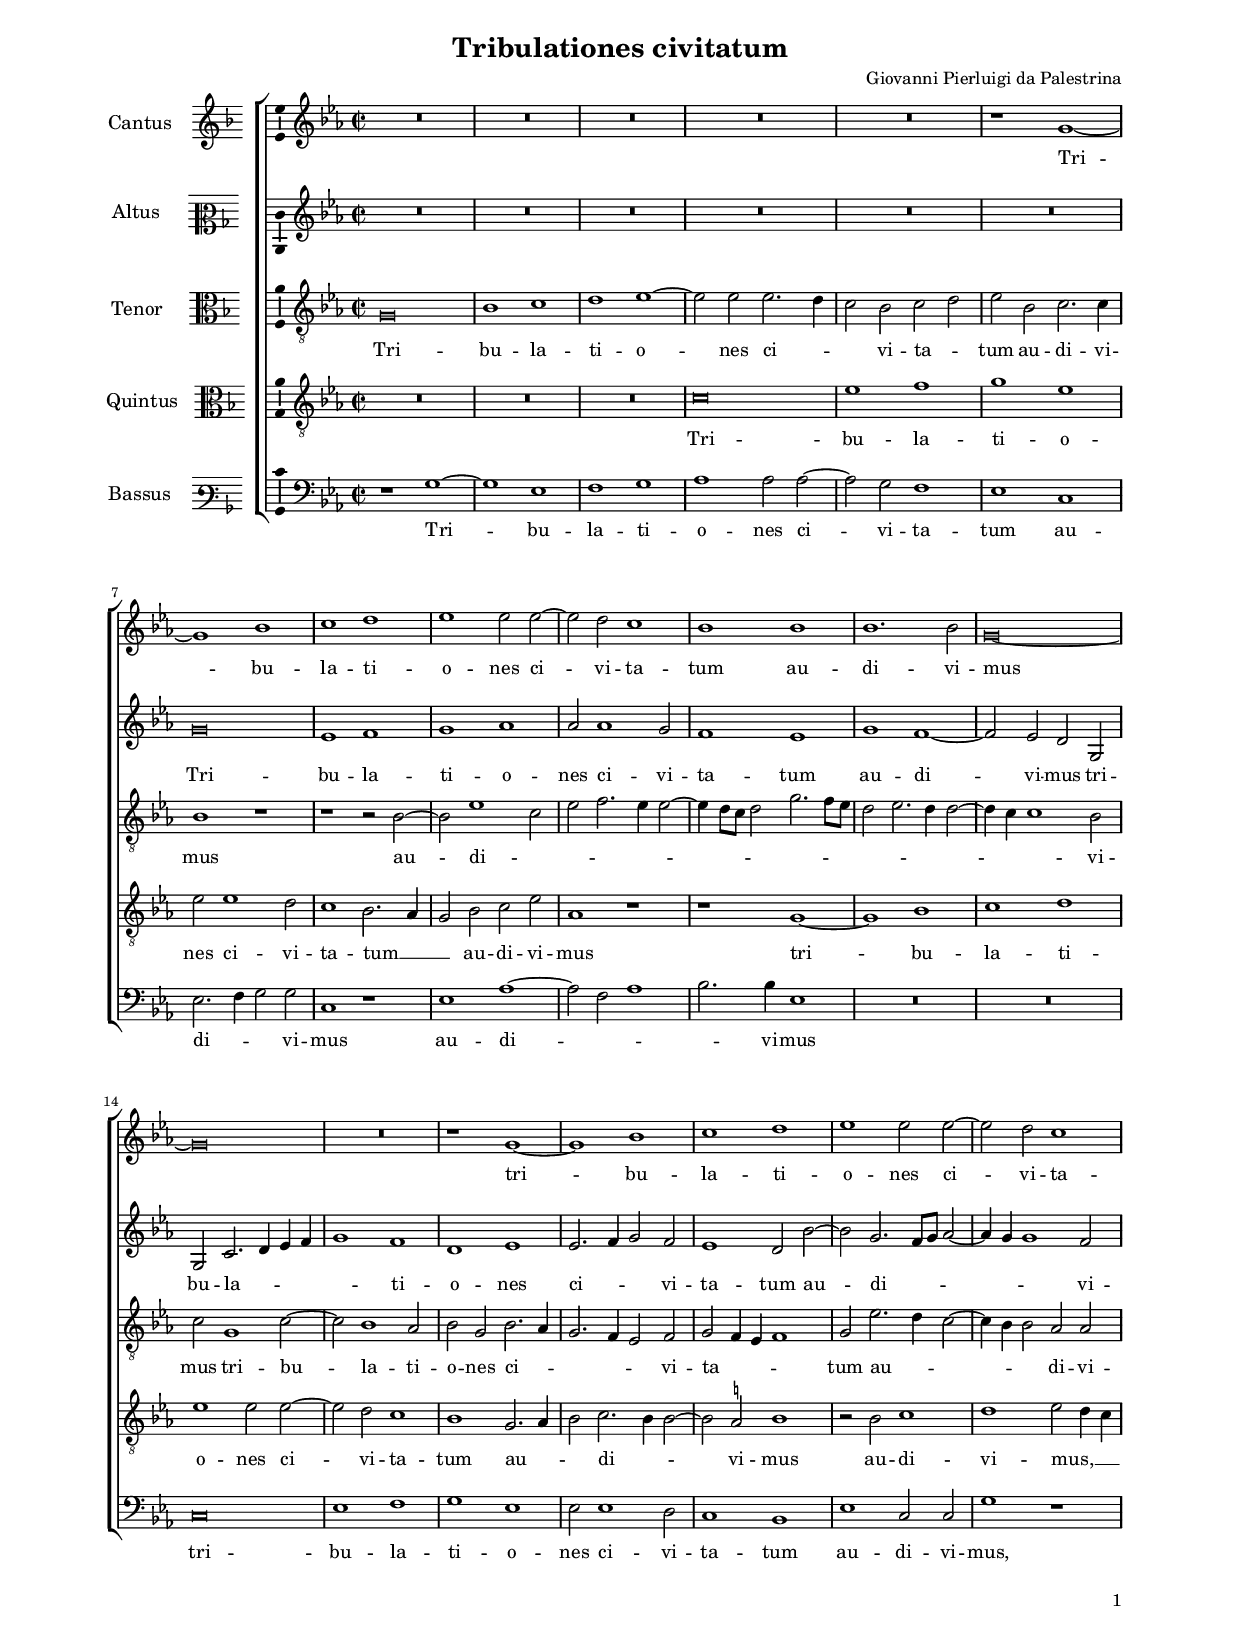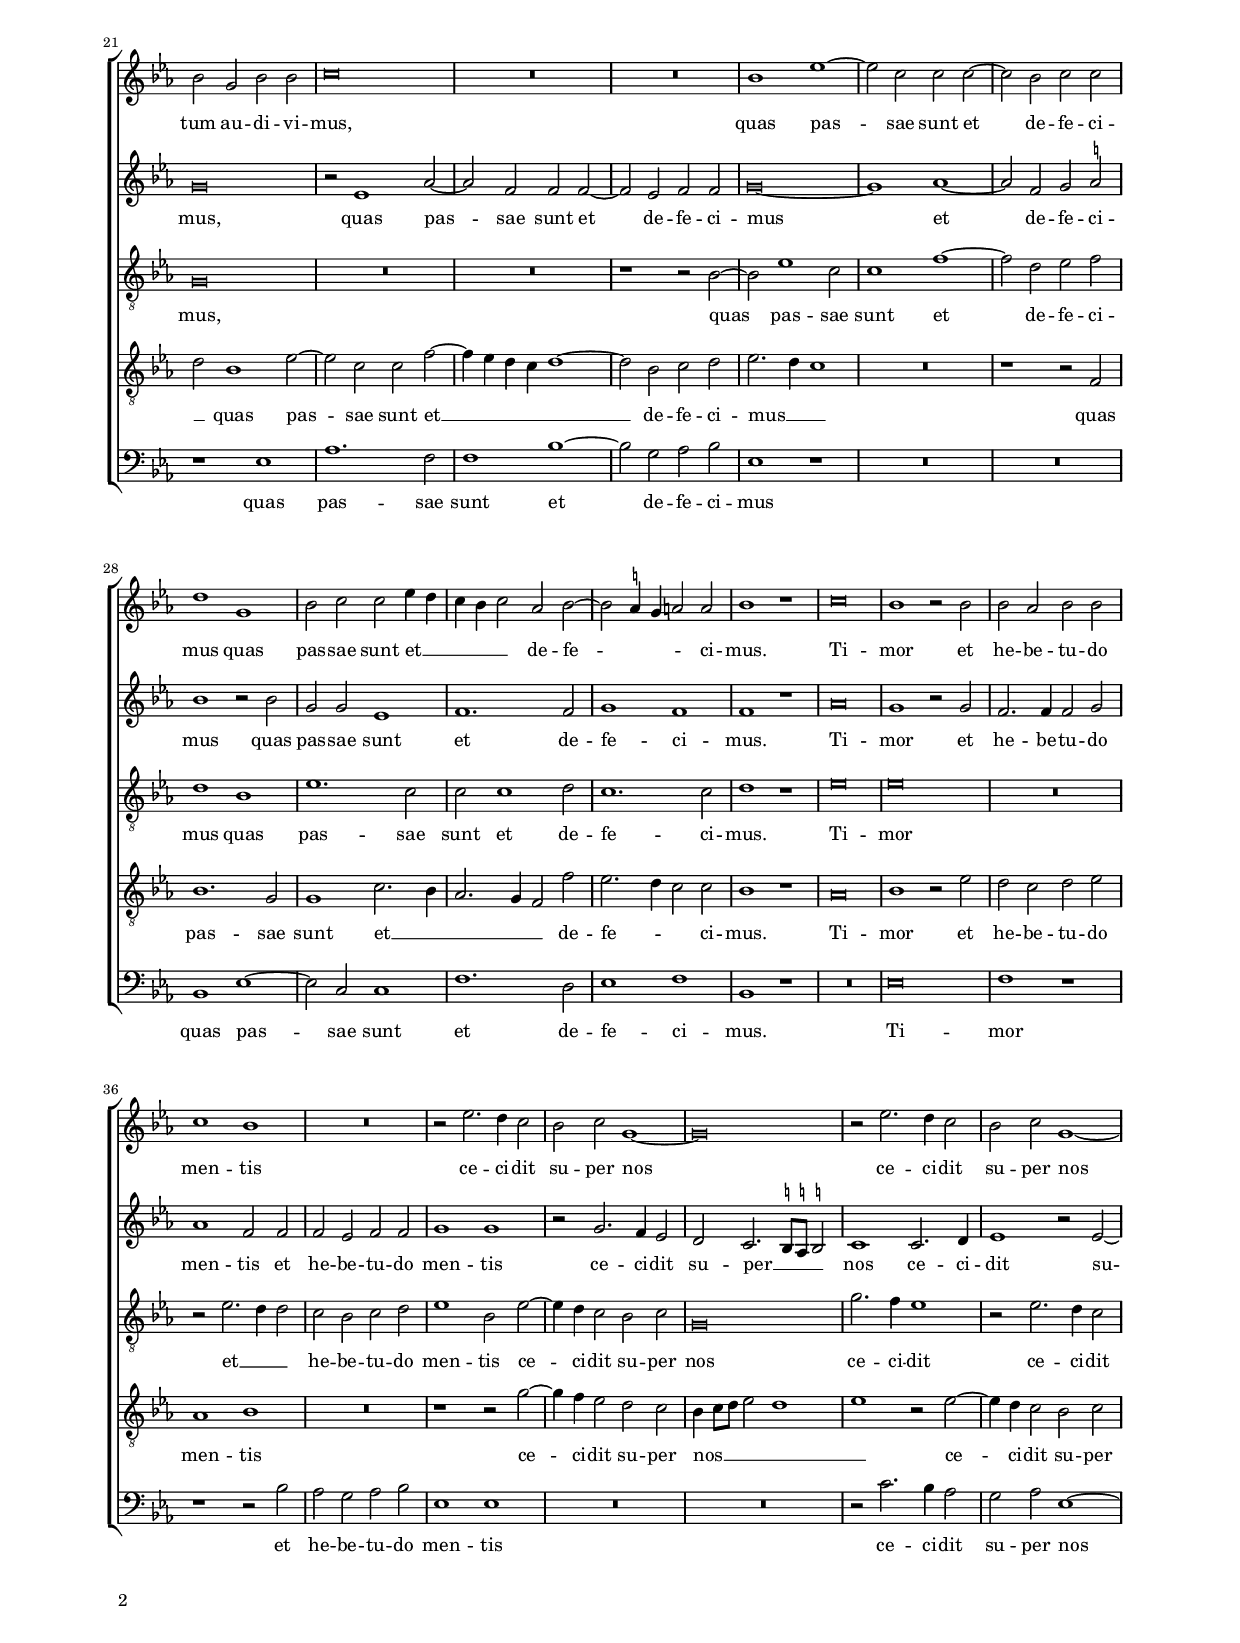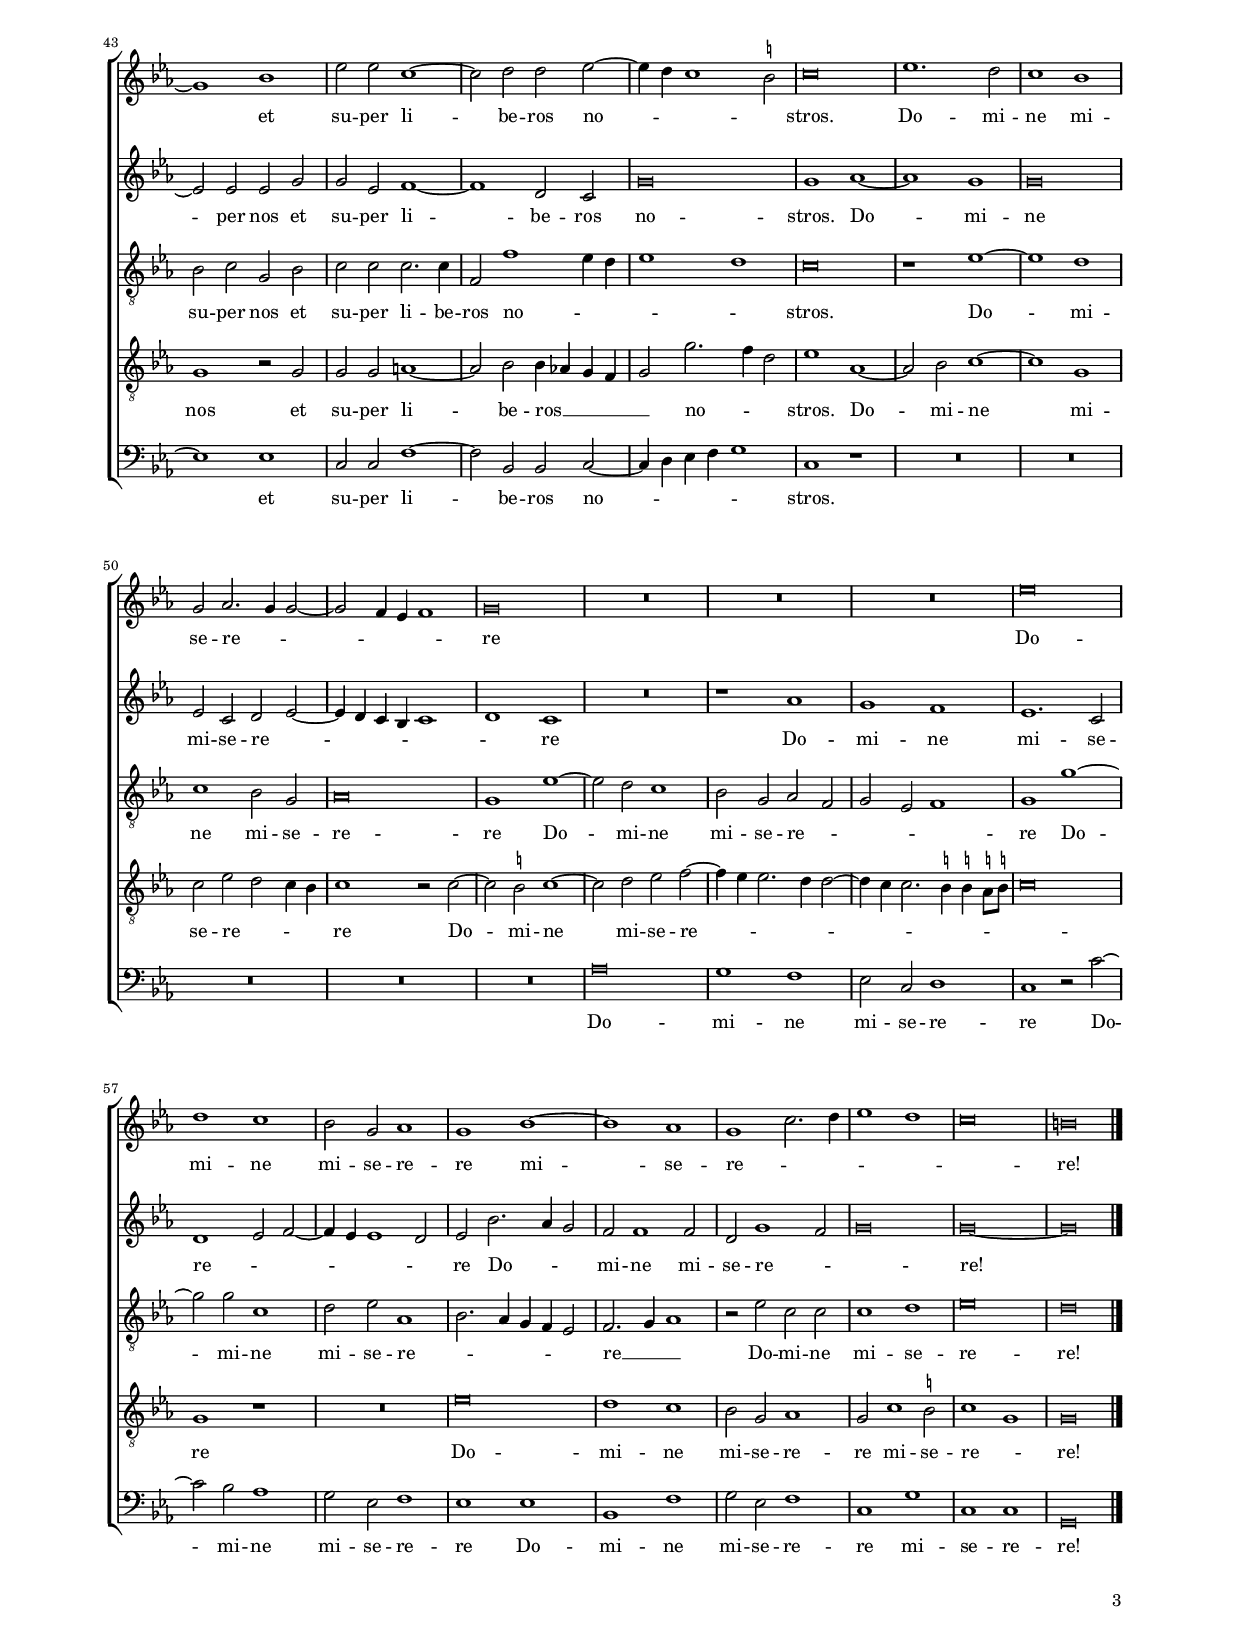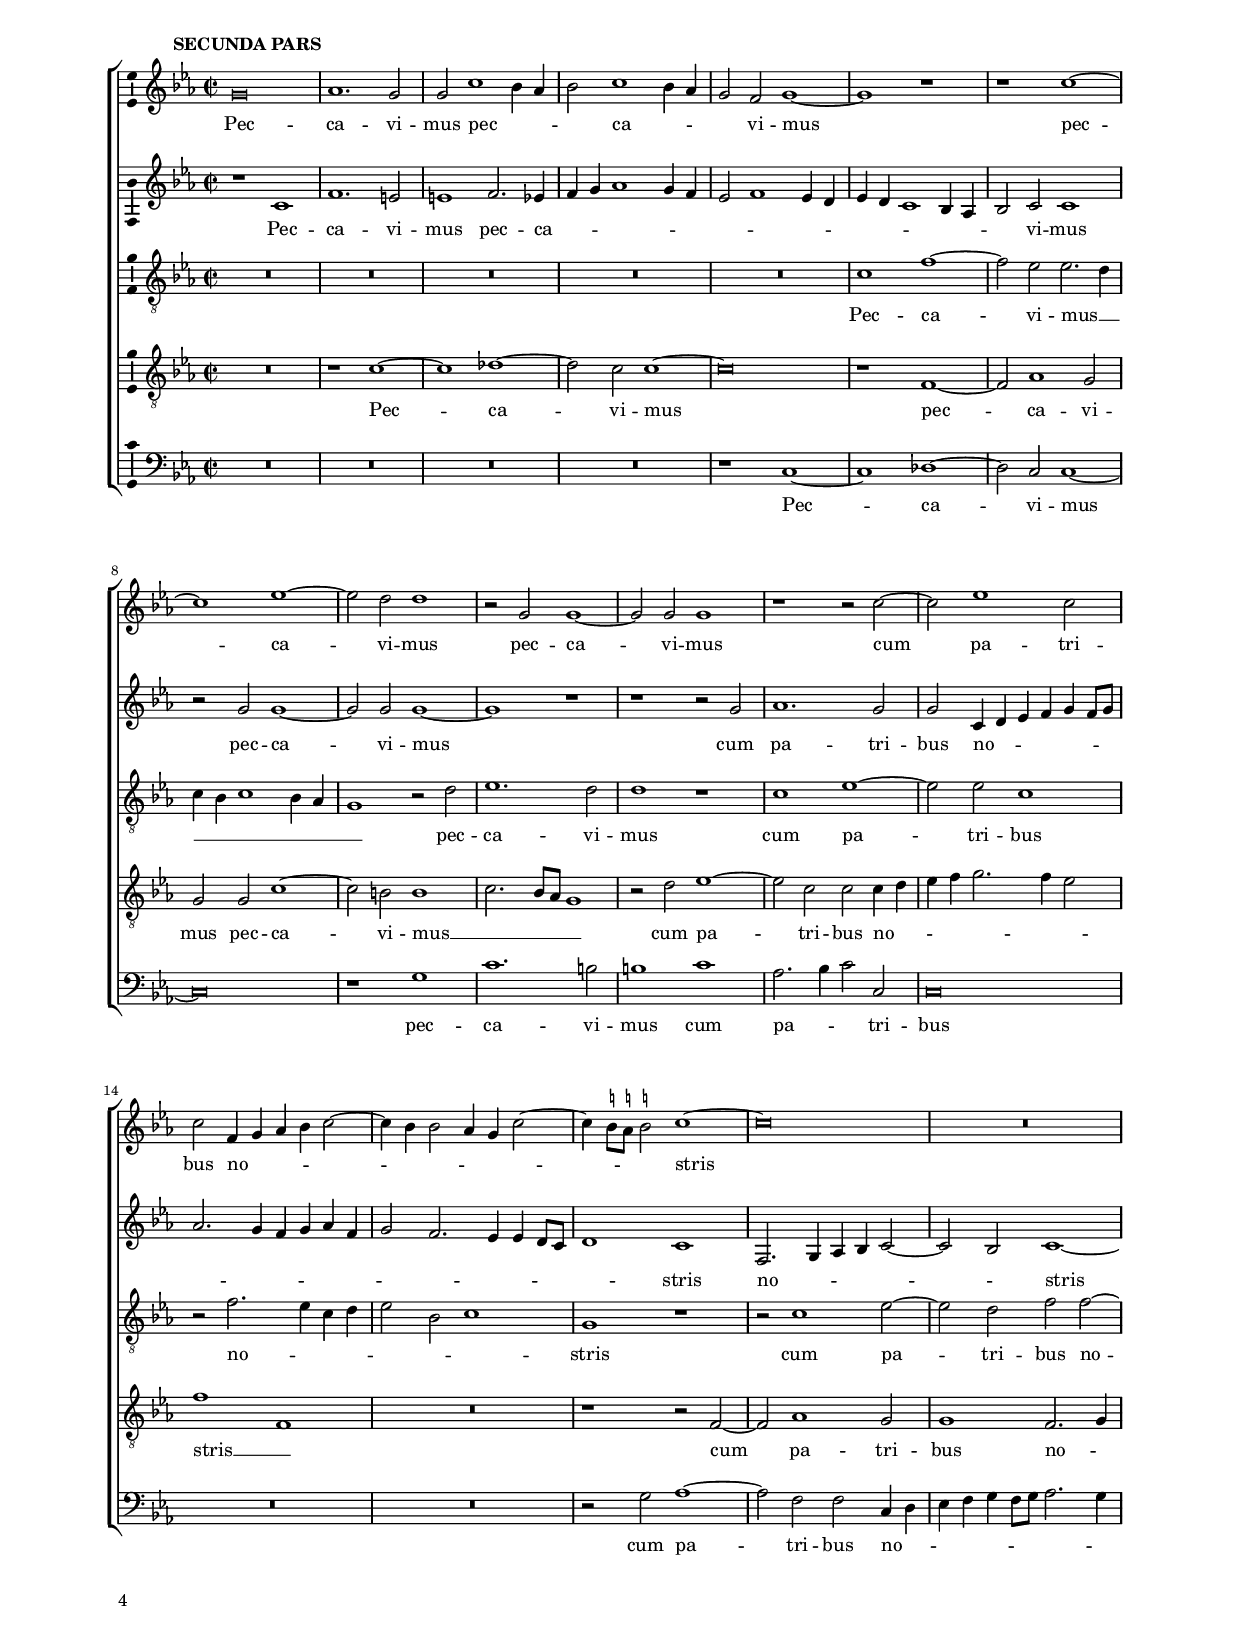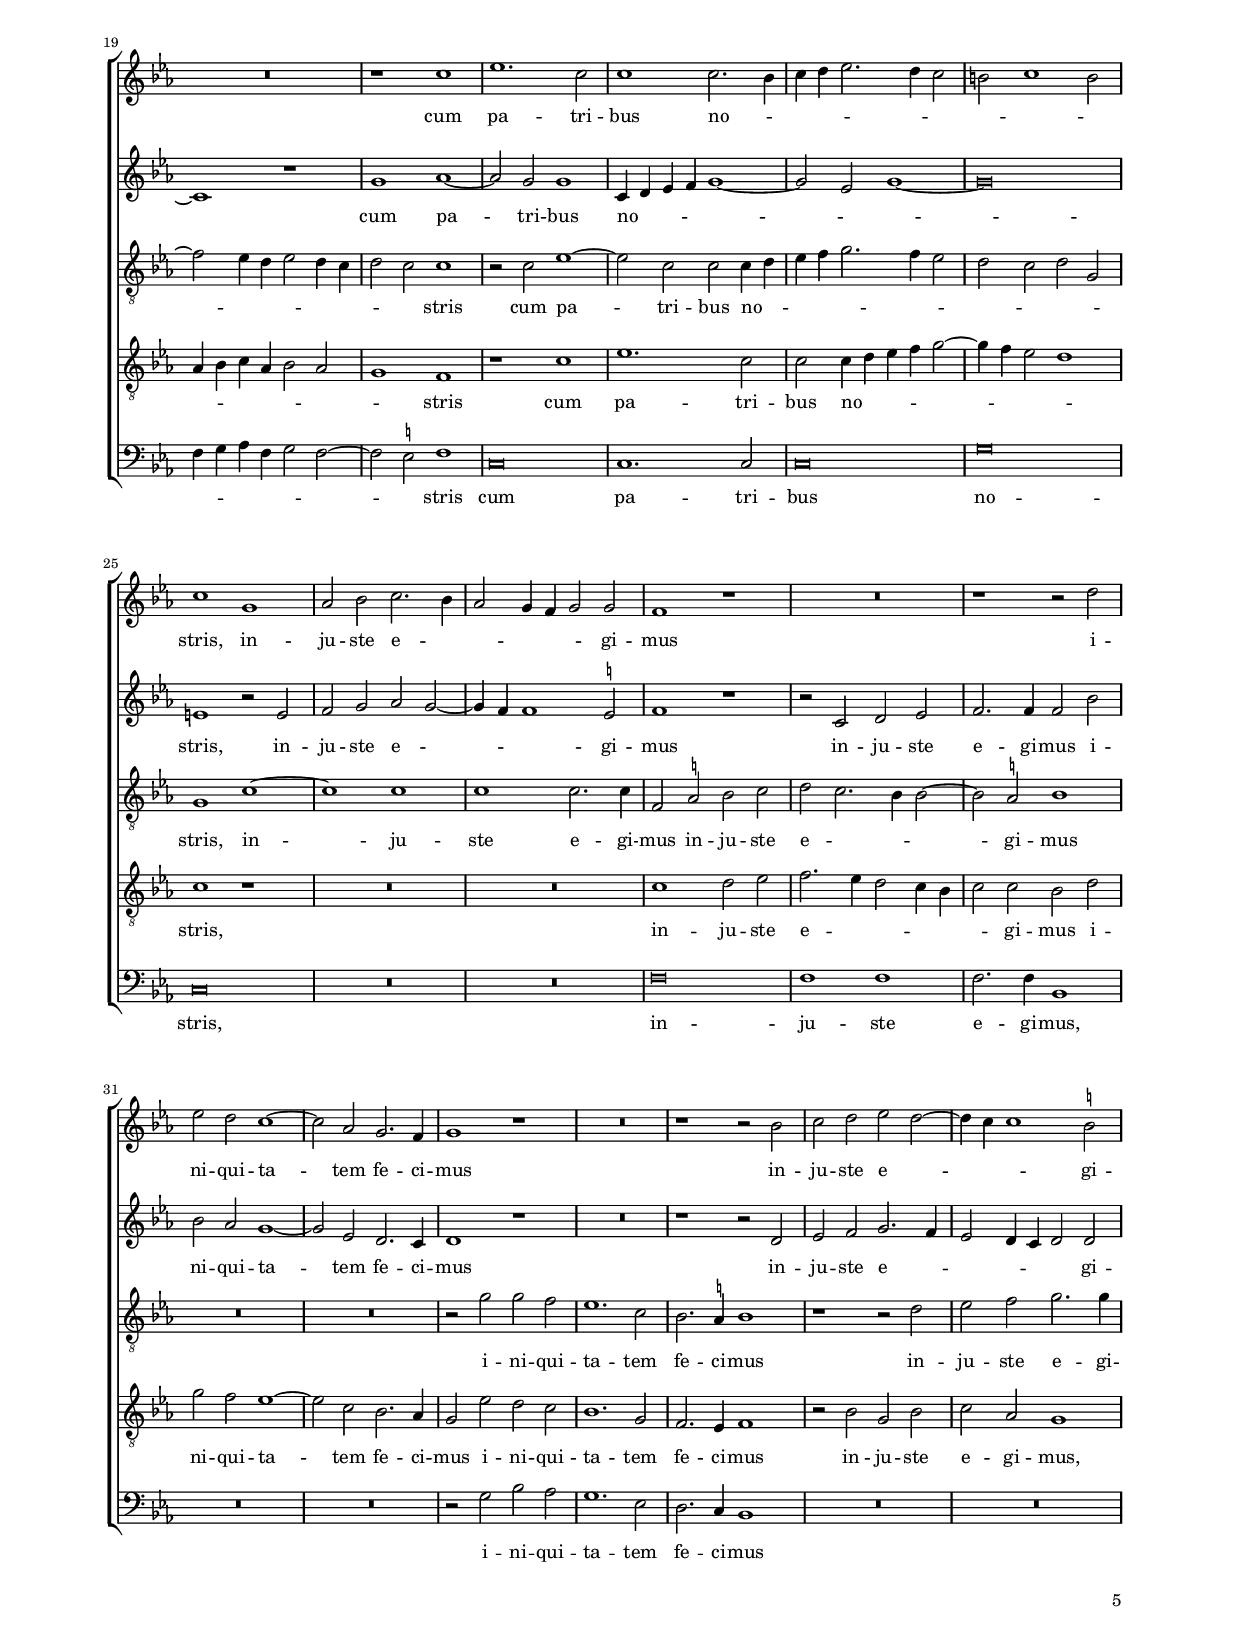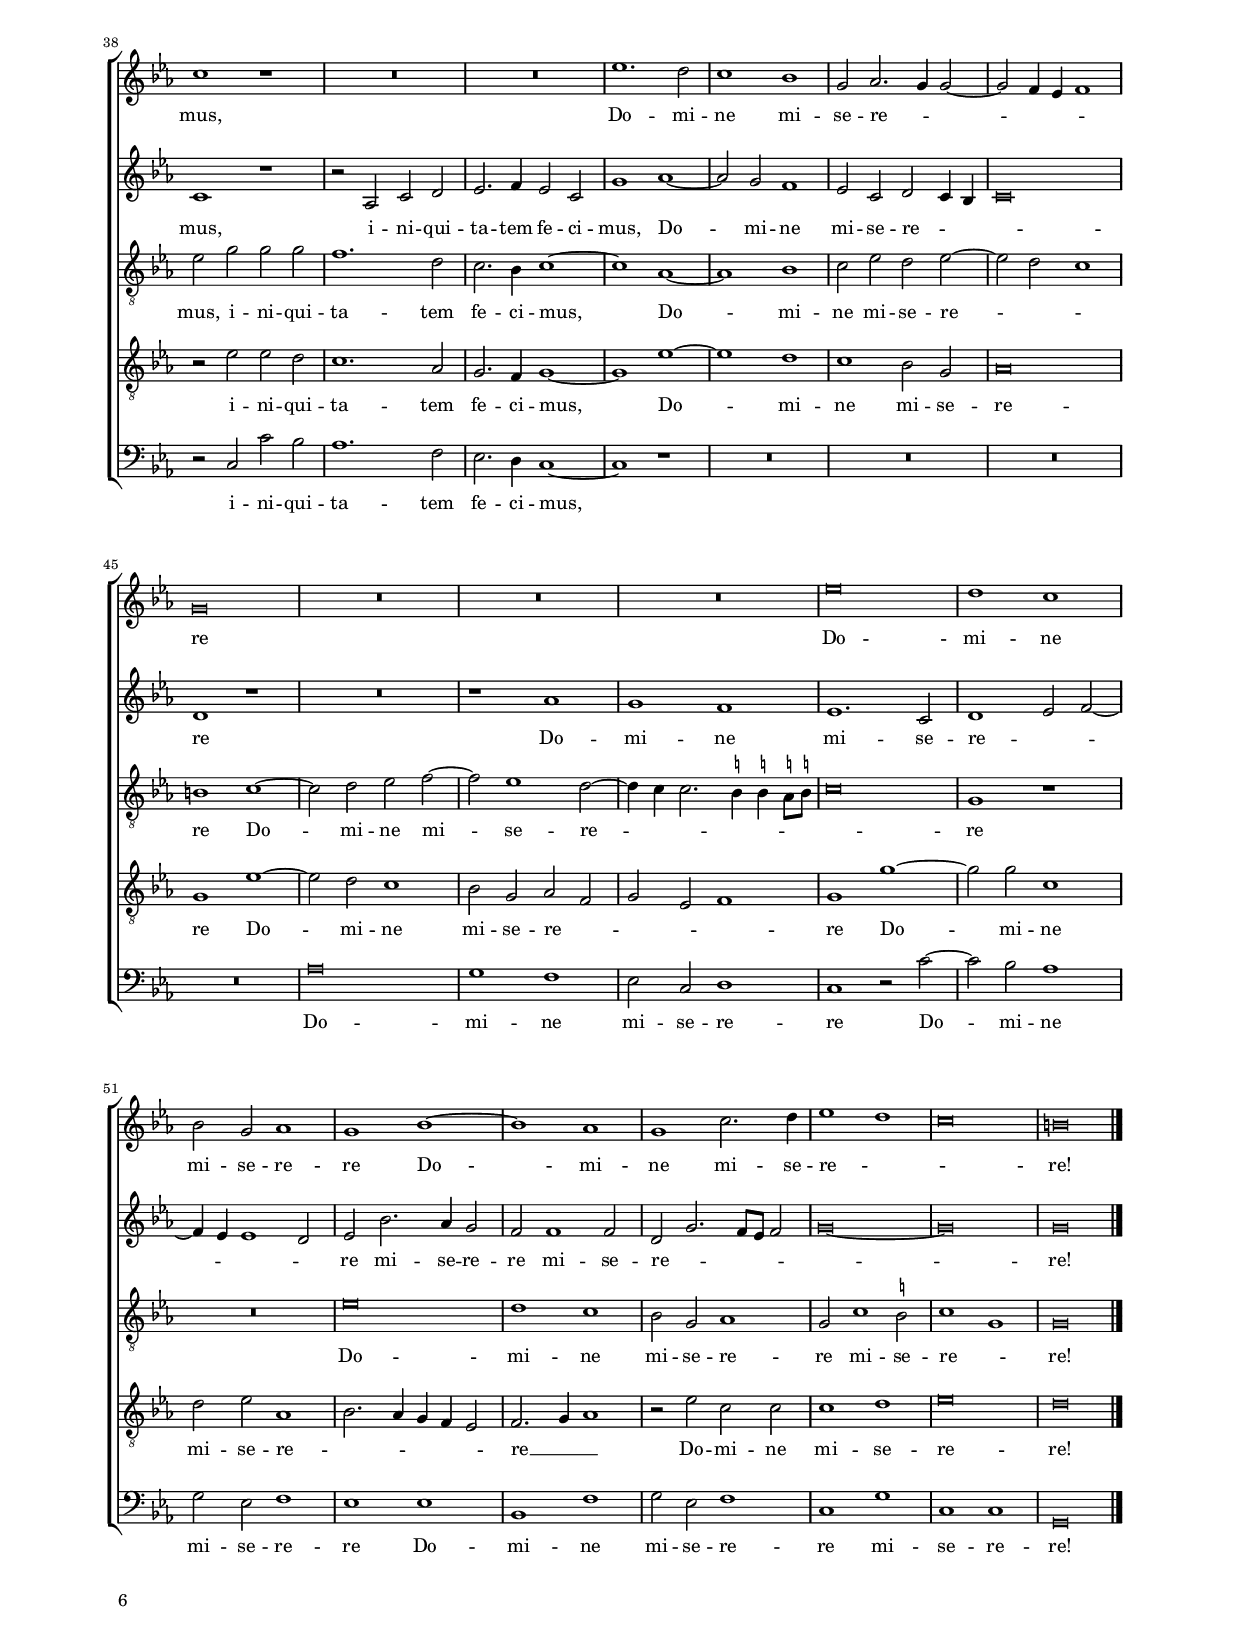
\header
{
  title="Tribulationes civitatum"
  composer="Giovanni Pierluigi da Palestrina"
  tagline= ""
}

\version "2.24.0"
\language deutsch
#(set-global-staff-size 15)
#(ly:set-option 'point-and-click #f)

	
global = {
	\key f \major
	\time 2/2 \set Score.measureLength = #(ly:make-moment 2/1)
	\set Score.tempoHideNote = ##t
	\tempo 2 = 85
	\skip 1*2*64 \bar "|." \pageBreak
	}

	ficta = { \once \set suggestAccidentals = ##t }
	
	forget = #(define-music-function (music) (ly:music?) #{
		\accidentalStyle forget
		$music
		\accidentalStyle default
		#})

	m = \melisma
	me = \melismaEnd

\paper
	{
	top-margin = 1.8 \cm
	bottom-margin = 1.2 \cm
	left-margin = 2 \cm
	right-margin = 2 \cm
	ragged-bottom = ##f
	ragged-last-bottom = ##f
	print-page-number = ##f
	score-system-spacing = #'((basic-distance . 17) (minimum-distance . 14) (padding . 6) (strechability . 150))
	system-system-spacing = #'((basic-distance . 17) (minimum-distance . 14) (padding . 6) (strechability . 150))
	oddFooterMarkup=\markup   \fill-line { "" \fromproperty #'page:page-number-string }
	evenFooterMarkup=\markup  \fill-line { \fromproperty #'page:page-number-string "" }
	last-bottom-spacing = #'((basic-distance . 12) (minimum-distance . 7) (padding . 4))
	systems-per-page = 3
	page-count = 6
%	min-systems-per-page = 3
	}


incipitcantus = \markup { \score {
	{
	\set Staff.instrumentName = \markup { \fontsize #1 "Cantus" }
	\key f \major
	\clef violin
	s4 \bar ""
	}
	\layout  {
	raggedright = ##t
	line-width = 2.5\cm
	indent = 1.7\cm
	\context { \Staff \remove Time_signature_engraver }
	}} \hspace #1 }
      
      
incipitaltus = \markup { \score {
	{
	\set Staff.instrumentName = \markup { \fontsize #1 "Altus" }
	\key f \major
	\clef mezzosoprano
	s4 \bar ""
	}
	\layout  {
	raggedright = ##t
	line-width = 2.5\cm
	indent = 1.7\cm
	\context { \Staff \remove Time_signature_engraver }
	}} \hspace #1 }


incipittenor = \markup { \score {
	{
	\set Staff.instrumentName = \markup { \fontsize #1 "Tenor" }
	\key f \major
	\clef alto
	s4 \bar ""
	}
	\layout  {
	raggedright = ##t
	line-width = 2.5\cm
	indent = 1.7\cm
	\context { \Staff \remove Time_signature_engraver }
	}} \hspace #1 }
      
      
incipitquintus = \markup { \score {
	{
	\set Staff.instrumentName = \markup { \fontsize #1 "Quintus" }
	\key f \major
	\clef alto
	s4 \bar ""
	}
	\layout  {
	raggedright = ##t
	line-width = 2.5\cm
	indent = 1.7\cm
	\context { \Staff \remove Time_signature_engraver }
	}} \hspace #1 }
      
      
incipitbassus = \markup { \score {
	{
	\set Staff.instrumentName = \markup { \fontsize #1 "Bassus" }
	\key f \major
	\clef varbaritone
	s4 \bar ""
	}
	\layout  {
	raggedright = ##t
	line-width = 2.5\cm
	indent = 1.7\cm
	\context { \Staff \remove Time_signature_engraver }
	}} \hspace #1 }


cantus =  \relative c''
	{
	R\breve
	R\breve
	R\breve
	R\breve
%5
	R\breve
	r1 a~
	a1 c
	d1 e
	f1 f2 f~
%10
	f2 e d1 |
	c1 c
	c1. c2
	a\breve~
	a\breve
%15
	R\breve |
	r1 a~
	a1 c
	d1 e
	f1 f2 f~
%20
	f2 e d1 |
	c2 a c c
	d\breve
	R\breve
	R\breve
%25
	c1 f~ |
	f2 d d d~
	d2 c d d
	e1 a,
	c2 d d f4 \m e
%30
	d4 c d2 \me b c~ |
	c2 \m \ficta h4 a h!2 \me h
	c1 r
	d\breve
	c1 r2 c
%35
	c2 b c c |
	d1 c
	R\breve
	r2 f2. e4 d2
	c2 d a1~
%40
	a\breve |
	r2 f'2. e4 d2
	c2 d a1~
	a1 c
	f2 f d1~
%45
	d2 e e f~ |
	f4 \m e d1 \ficta cis2 \me
	d\breve
	f1. e2
	d1 c
%50
	a2 b2. \m a4 a2~ |
	a2 g4 f g1 \me
	a\breve
	R\breve
	R\breve
%55
	R\breve |
	f'\breve
	e1 d
	c2 a b1
	a1 c~
%60
	c1 b |
	a1 \m d2. e4
	f1 e
	d\breve \me
	cis\breve
	}


altus =  \relative c'
	{
	R\breve
	R\breve
	R\breve
	R\breve
%5
	R\breve
	R\breve
	a'\breve
	f1 g
	a1 b
%10
	b2 b1 a2 |
	g1 f
	a1 g~
	g2 f e a,
	a2 d2. \m e4 f g
%15
	a1 \me g |
	e1 f
	f2. \m g4 a2 \me g
	f1 e2 c'~
	c2 a2. \m g8 a b2~
%20
	b4 a a1 \me g2 |
	a\breve
	r2 f1 b2~
	b2 g g g~
	g2 f g g
%25
	a\breve~ |
	a1 b~
	b2 g a \ficta h
	c1 r2 c
	a2 a f1
%30
	g1. g2 |
	a1 g
	g1 r
	b\breve
	a1 r2 a
%35
	g2. g4 g2 a |
	b1 g2 g
	g2 f g g
	a1 a
	r2 a2. g4 f2
%40
	e2 d2. \m \ficta cis8 \ficta h \ficta cis!2 \me |
	d1 d2. e4
	f1 r2 f~
	f2 f f a
	a2 f g1~
%45
	g1 e2 d |
	a'\breve
	a1 b~
	b1 a
	a\breve
%50
	f2 d e \m f~ |
	f4 e d c d1
	e1 \me d
	R\breve
	r1 b'
%55
	a1 g |
	f1. d2
	e1 \m f2 g~
	g4 f f1 e2 \me
	f2 c'2. \m b4 a2 \me
%60
	g2 g1 g2 |
	e2 a1 \m g2
	a\breve \me
	a\breve~
	a\breve
	}


tenor =  \relative c'
	{
	a\breve
	c1 d
	e1 f~
	f2 f f2. \m e4
%5
	d2 \me c d \m e \me
	f2 c d2. d4
	c1 r
	r1 r2 c~
	c2 f1 \m d2
%10
	f2 g2. f4 f2~ |
	f4 e8 d e2 a2. g8 f
	e2 f2. e4 e2~
	e4 d d1 \me c2
	d2 a1 d2~
%15
	d2 c1 b2 |
	c2 a c2. \m b4
	a2. g4 f2 \me g
	a2 \m g4 f g1 \me
	a2 f'2. \m e4 d2~
%20
	d4 c c2 \me b b |
	a\breve
	R\breve
	R\breve
	r1 r2 c~
%25
	c2 f1 d2 |
	d1 g~
	g2 e f g
	e1 c
	f1. d2
%30
	d2 d1 e2 |
	d1. d2
	e1 r
	f\breve
	f\breve
%35
	R\breve |
	r2 f2. \m e4 e2 \me
	d2 c d e
	f1 c2 f~
	f4 e d2 c d
%40
	a\breve |
	a'2. g4 f1
	r2 f2. e4 d2
	c2 d a c
	d2 d d2. d4
%45
	g,2 g'1 \m f4 e |
	f1 e \me
	d\breve
	r1 f~
	f1 e
%50
	d1 c2 a |
	b\breve
	a1 f'~
	f2 e d1
	c2 a b \m g
%55
	a2 f g1 \me |
	a1 a'~
	a2 a d,1
	e2 f b,1 \m
	c2. b4 a g f2 \me
%60
	g2. \m a4 b1 \me |
	r2 f' d d
	d1 e
	f\breve
	e\breve
	}

	
quintus  =  \relative c'
	{
	R\breve
	R\breve
	R\breve
	d\breve
%5
	f1 g |
	a1 f
	f2 f1 e2
	d1 c2. \m b4
	a2 \me c d f
%10
	b,1 r |
	r1 a~
	a1 c
	d1 e
	f1 f2 f~
%15
	f2 e d1 |
	c1 a2. \m b4
	c2 \me d2. \m c4 c2~
	c2 \me \ficta h c1
	r2 c d1
%20
	e1 f2 \m e4 d |
	e2 \me c1 f2~
	f2 d d g~
	g4 \m f e d e1~
	e2 \me c d e
%25
	f2. \m e4 d1 \me |
	R\breve
	r1 r2 g,
	c1. a2
	a1 d2. \m c4
%30
	b2. a4 g2 \me g' |
	f2. \m e4 d2 \me d
	c1 r
	b\breve
	c1 r2 f
%35
	e2 d e f |
	b,1 c
	R\breve
	r1 r2 a'~
	a4 g f2 e d
%40
	c4 \m d8 e f2 e1 |
	f1 \me r2 f~
	f4 e d2 c d
	a1 r2 a
	a2 a h1~
%45
	h2 c c4 \m b a g |
	a2 \me a'2. \m g4 e2 \me
	f1 b,~
	b2 c d1~
	d1 a
%50
	d2 f \m e d4 c \me |
	d1 r2 d~
	d2 \ficta cis d1~
	d2 e f g~
	g4 \m f f2. e4 e2~
%55
	e4 d d2. \ficta cis4 \ficta cis! \stemDown \ficta h8 \ficta cis! \stemNeutral |
	d\breve \me
	a1 r
	R\breve
	f'\breve
%60
	e1 d |
	c2 a b1
	a2 d1 \ficta cis2
	d1 \m a \me
	a\breve
	}


bassus  =  \relative c
	{
	r1 a'~
	a1 f
	g1 a
	b1 b2 b~
%5
	b2 a g1 |
	f1 d
	f2. \m g4 a2 \me a
	d,1 r
	f1 b~
%10
	b2 \m g b1 |
	c2. \me c4 f,1
	R\breve
	R\breve
	d\breve
%15
	f1 g |
	a1 f
	f2 f1 e2
	d1 c
	f1 d2 d
%20
	a'1 r |
	r1 f
	b1. g2
	g1 c~
	c2 a b c
%25
	f,1 r |
	R\breve
	R\breve
	c1 f~
	f2 d d1
%30
	g1. e2 |
	f1 g
	c,1 r
	R\breve
	f\breve
%35
	g1 r |
	r1 r2 c
	b2 a b c
	f,1 f
	R\breve
%40
	R\breve |
	r2 d'2. c4 b2
	a2 b f1~
	f1 f
	d2 d g1~
%45
	g2 c, c d~ |
	d4 \m e f g a1 \me
	d,1 r
	R\breve
	R\breve
%50
	R\breve |
	R\breve
	R\breve
	b'\breve
	a1 g
%55
	f2 d e1 |
	d1 r2 d'~
	d2 c b1
	a2 f g1
	f1 f
%60
	c1 g' |
	a2 f g1
	d1 a'
	d,1 d
	a\breve
	}
	
lyricscantus = \lyricmode {
	Tri -- bu -- la -- ti -- o -- nes ci -- vi -- ta -- tum au -- di -- vi -- mus
	tri -- bu -- la -- ti -- o -- nes ci -- vi -- ta -- tum au -- di -- vi -- mus,
	quas pas -- sae sunt et de -- fe -- ci -- mus
	quas pas -- sae sunt et __ de -- fe -- ci -- mus.
	Ti -- mor et he -- be -- tu -- do men -- tis ce -- ci -- dit su -- per nos
	ce -- ci -- dit su -- per nos
	et su -- per li -- be -- ros no -- stros.
	Do -- mi -- ne mi -- se -- re -- re
	Do -- mi -- ne mi -- se -- re -- re
	mi -- se -- re -- re!
	}


lyricsaltus = \lyricmode {
	Tri -- bu -- la -- ti -- o -- nes ci -- vi -- ta -- tum au -- di -- vi -- mus
	tri -- bu -- la -- ti -- o -- nes ci -- vi -- ta -- tum au -- di -- vi -- mus,
	quas pas -- sae sunt et de -- fe -- ci -- mus
	et de -- fe -- ci -- mus
	quas pas -- sae sunt et de -- fe -- ci -- mus.
	Ti -- mor et he -- be -- tu -- do men -- tis
	et he -- be -- tu -- do men -- tis ce -- ci -- dit su -- per __ nos
	ce -- ci -- dit su -- per nos
	et su -- per li -- be -- ros no -- stros.
	Do -- mi -- ne mi -- se -- re -- re
	Do -- mi -- ne mi -- se -- re -- re
	Do -- mi -- ne mi -- se -- re -- re!
	}


lyricstenor = \lyricmode {
	Tri -- bu -- la -- ti -- o -- nes ci -- vi -- ta -- tum au -- di -- vi -- mus
	au -- di -- vi -- mus
	tri -- bu -- la -- ti -- o -- nes ci -- vi -- ta -- tum au -- di -- vi -- mus,
	quas pas -- sae sunt et de -- fe -- ci -- mus
	quas pas -- sae sunt et de -- fe -- ci -- mus.
	Ti -- mor et __ he -- be -- tu -- do men -- tis ce -- ci -- dit su -- per nos
	ce -- ci -- dit
	ce -- ci -- dit su -- per nos
	et su -- per li -- be -- ros no -- stros.
	Do -- mi -- ne mi -- se -- re -- re
	Do -- mi -- ne mi -- se -- re -- re
	Do -- mi -- ne mi -- se -- re -- re __
	Do -- mi -- ne mi -- se -- re -- re!
	}


lyricsquintus = \lyricmode {
	Tri -- bu -- la -- ti -- o -- nes ci -- vi -- ta -- tum __ au -- di -- vi -- mus
	tri -- bu -- la -- ti -- o -- nes ci -- vi -- ta -- tum au -- di -- vi -- mus
	au -- di -- vi -- mus, __
	quas pas -- sae sunt et __ de -- fe -- ci -- mus __
	quas pas -- sae sunt et __ de -- fe -- ci -- mus.
	Ti -- mor et he -- be -- tu -- do men -- tis ce -- ci -- dit su -- per nos __
	ce -- ci -- dit su -- per nos
	et su -- per li -- be -- ros __ no -- stros.
	Do -- mi -- ne mi -- se -- re -- re
	Do -- mi -- ne mi -- se -- re -- re
	Do -- mi -- ne mi -- se -- re -- re
	mi -- se -- re -- re!
	}


lyricsbassus = \lyricmode {
	Tri -- bu -- la -- ti -- o -- nes ci -- vi -- ta -- tum au -- di -- vi -- mus
	au -- di -- vi -- mus
	tri -- bu -- la -- ti -- o -- nes ci -- vi -- ta -- tum au -- di -- vi -- mus,
	quas pas -- sae sunt et de -- fe -- ci -- mus
	quas pas -- sae sunt et de -- fe -- ci -- mus.
	Ti -- mor et he -- be -- tu -- do men -- tis ce -- ci -- dit su -- per nos
	et su -- per li -- be -- ros no -- stros.
	Do -- mi -- ne mi -- se -- re -- re
	Do -- mi -- ne mi -- se -- re -- re
	Do -- mi -- ne mi -- se -- re -- re
	mi -- se -- re -- re!
	}


\score
{
	\transpose f es {
	\new ChoirStaff \with { \override StaffGrouper.staff-staff-spacing.basic-distance = #12 }
	<<
	
	\new Staff << \global
	\new Voice="v1" {
		\set Staff.instrumentName=\incipitcantus
		\set Staff.midiInstrument = "reed organ"
		\clef violin
		\cantus }
	\new Lyrics \lyricsto "v1" {\lyricscantus }
	>>

	
	\new Staff << \global
	\new Voice="v2" {
		\set Staff.instrumentName=\incipitaltus
		\set Staff.midiInstrument = "reed organ"
		\clef violin 
		\altus}
	\new Lyrics \lyricsto "v2" {\lyricsaltus }
	>>

	
	\new Staff << \global
	\new Voice="v3" {
		\set Staff.instrumentName=\incipittenor
		\set Staff.midiInstrument = "reed organ"
		\clef "G_8"
		\tenor }
	\new Lyrics \lyricsto "v3" {\lyricstenor }
	>>
	
	
	\new Staff << \global
	\new Voice="v5" {
		\set Staff.instrumentName=\incipitquintus
		\set Staff.midiInstrument = "reed organ"
		\clef "G_8"
		\quintus}
	\new Lyrics \lyricsto "v5" {\lyricsquintus }
	>>
	
	
	\new Staff << \global
	\new Voice="v4" {
		\set Staff.instrumentName=\incipitbassus
		\set Staff.midiInstrument = "reed organ"
		\clef "bass" 
		\bassus }
	\new Lyrics \lyricsto "v4" {\lyricsbassus}
	>>
	
	>>
	} % transpose
		
\layout
	{
	indent = 2.5 \cm
	\context { \Staff \override TimeSignature.break-visibility = #end-of-line-invisible }
	\context { \Lyrics \override VerticalAxisGroup.nonstaff-relatedstaff-spacing.padding = #1.4 }
	\context { \Staff \consists Ambitus_engraver }
	\context { \Score \override BarNumber.padding = #2 }
	\context { \Voice \override NoteHead.style = #'baroque }
	}
	

\midi
	{
	}
	
}

%%%%%%%%%%%%%%%%%%%%  PARS SECUNDA


global = {
	\key f \major
	\time 2/2 \set Score.measureLength = #(ly:make-moment 2/1)
	\set Score.tempoHideNote = ##t
	\tempo 2 = 85
	\skip 1*2*57 \bar "|."
	}

	
cantus =  \relative c''
	{
	a\breve
	b1. a2
	a2 d1 \m c4 b
	c2 \me d1 \m c4 b
%5
	a2 \me g a1~ |
	a1 r
	r1 d~
	d1 f~
	f2 e e1
%10
	r2 a, a1~ |
	a2 a a1
	r1 r2 d~
	d2 f1 d2
	d2 g,4 \m a b c d2~
%15
	d4 c c2 b4 a d2~ |
	d4 \stemDown \ficta cis8 \ficta h \stemNeutral \ficta cis!2 \me d1~
	d\breve
	R\breve
	R\breve
%20
	r1 d |
	f1. d2
	d1 d2. \m c4
	d4 e f2. e4 d2
	cis2 d1 cis2 \me
%25
	d1 a |
	b2 c d2. \m c4
	b2 a4 g a2 \me a
	g1 r
	R\breve
%30
	r1 r2 e' |
	f2 e d1~
	d2 b a2. g4
	a1 r
	R\breve
%35
	r1 r2 c |
	d2 e f \m e~
	e4 d d1 \me \ficta cis2
	d1 r
	R\breve
%40
	R\breve |
	f1. e2
	d1 c
	a2 b2. \m a4 a2~
	a2 g4 f g1 \me
%45
	a\breve |
	R\breve
	R\breve
	R\breve
	f'\breve
%50
	e1 d |
	c2 a b1
	a1 c~
	c1 b
	a1 d2. e4
%55
	f1 \m e |
	d\breve \me
	cis\breve
	}


altus =  \relative c'
	{
	r1 d
	g1. fis2
	fis1 g2. f4 \m
	g4 a b1 a4 g
%5
	f2 g1 f4 e |
	f4 e d1 c4 b
	c2 \me d d1
	r2 a' a1~
	a2 a a1~
%10
	a1 r |
	r1 r2 a
	b1. a2
	a2 d,4 \m e f g a g8 a
	b2. a4 g a b g
%15
	a2 g2. f4 f e8 d |
	e1 \me d
	g,2. \m a4 b c d2~
	d2 c \me d1~
	d1 r
%20
	a'1 b~ |
	b2 a a1
	d,4 \m e f g a1~
	a2 f a1~
	a\breve \me
%25
	fis1 r2 fis2 |
	g2 a b \m a~
	a4 g g1 \me \ficta fis2
	g1 r
	r2 d e f
%30
	g2. g4 g2 c |
	c2 b a1~
	a2 f e2. d4
	e1 r
	R\breve
%35
	r1 r2 e |
	f2 g a2. \m g4
	f2 e4 d e2 \me e
	d1 r
	r2 b d e
%40
	f2. g4 f2 d |
	a'1 b~
	b2 a g1
	f2 d e2 \m d4 c
	d\breve \me
%45
	e1 r |
	R\breve
	r1 b'
	a1 g
	f1. d2
%50
	e1 \m f2 g~ |
	g4 f f1 e2 \me
	f2 c'2. b4 a2
	g2 g1 g2
	e2 \m a2. g8 f g2
%55
	a\breve~ |
	a\breve \me
	a\breve
	}
	

tenor =  \relative c'
	{
	R\breve
	R\breve
	R\breve
	R\breve
%5
	R\breve
	d1 g~
	g2 f f2. \m e4
	d4 c d1 c4 b
	a1 \me r2 e'
%10
	f1. e2 |
	e1 r
	d1 f~
	f2 f d1
	r2 g2. \m f4 d e
%15
	f2 c d1 \me |
	a1 r
	r2 d1 f2~
	f2 e g g~
	g2 \m f4 e f2 e4 d
%20
	e2 d \me d1 |
	r2 d f1~
	f2 d d d4 \m e
	f4 g a2. g4 f2
	e2 d e a, \me
%25
	a1 d~ |
	d1 d
	d1 d2. d4
	g,2 \ficta h c d
	e2 \m d2. c4 c2~
%30
	c2 \me \ficta h c1 |
	R\breve
	R\breve
	r2 a' a g
	f1. d2
%35
	c2. \ficta h4 c1 |
	r1 r2 e
	f2 g a2. a4
	f2 a a a
	g1. e2
%40
	d2. c4 d1~ |
	d1 b~
	b1 c
	d2 f e f~
	f2 \m e d1 \me
%45
	cis1 d~ |
	d2 e f g~
	g2 f1 e2~
	e4 \m d d2. \ficta cis4 \ficta cis! \stemDown \ficta h8 \ficta cis! \stemNeutral
	d\breve \me
%50
	a1 r |
	R\breve
	f'\breve
	e1 d
	c2 a b1
%55
	a2 d1 \ficta cis2 |
	d1 \m a \me
	a\breve
	}


quintus  =  \relative c'
	{
	R\breve
	r1 d~
	d1 es~
	es2 d d1~
%5
	d\breve |
	r1 g,~
	g2 b1 a2
	a2 a d1~
	d2 cis cis1 \m
%10
	d2. c8 b a1 \me |
	r2 e' f1~
	f2 d d d4 \m e
	f4 g a2. g4 f2 \me
	g1 \m g, \me
%15
	R\breve |
	r1 r2 g~
	g2 b1 a2
	a1 g2. \m a4
	b4 c d b c2 b
%20
	a1 \me g |
	r1 d'
	f1. d2
	d2 d4 \m e f g a2~
	a4 g f2 e1 \me
%25
	d1 r |
	R\breve
	R\breve
	d1 e2 f
	g2. \m f4 e2 d4 c
%30
	d2 \me d c e |
	a2 g f1~
	f2 d c2. b4
	a2 f' e d
	c1. a2
%35
	g2. f4 g1 |
	r2 c a c
	d2 b a1
	r2 f' f e
	d1. b2
%40
	a2. g4 a1~ |
	a1 f'~
	f1 e
	d1 c2 a
	b\breve
%45
	a1 f'~ |
	f2 e d1
	c2 a b \m g
	a2 f g1 \me
	a1 a'~
%50
	a2 a d,1 |
	e2 f b,1 \m
	c2. b4 a g f2 \me
	g2. \m a4 b1 \me
	r2 f' d d
%55
	d1 e |
	f\breve
	e\breve
	}


bassus  =  \relative c
	{
	R\breve
	R\breve
	R\breve
	R\breve
%5
	r1 d~
	d1 es~
	es2 d d1~
	d\breve
	r1 a'
%10
	d1. cis2 |
	cis1 d
	b2. \m c4 d2 \me d,
	d\breve
	R\breve
%15
	R\breve |
	r2 a' b1~
	b2 g g d4 \m e
	f4 g a g8 a b2. a4
	g4 a b g a2 g~
%20
	g2 \ficta fis \me g1 |
	d\breve
	d1. d2
	d\breve
	a'\breve
%25
	d,\breve |
	R\breve
	R\breve
	g\breve
	g1 g
%30
	g2. g4 c,1 |
	R\breve
	R\breve
	r2 a' c b
	a1. f2
%35
	e2. d4 c1 |
	R\breve
	R\breve
	r2 d d' c
	b1. g2
%40
	f2. e4 d1~ |
	d1 r
	R\breve
	R\breve
	R\breve
%45
	R\breve |
	b'\breve
	a1 g
	f2 d e1
	d1 r2 d'~
%50
	d2 c b1 |
	a2 f g1
	f1 f
	c1 g'
	a2 f g1
%55
	d1 a' |
	d,1 d
	a\breve
	}


lyricscantus = \lyricmode {
	Pec -- ca -- vi -- mus
	pec -- ca -- vi -- mus
	pec -- ca -- vi -- mus
	pec -- ca -- vi -- mus
	cum pa -- tri -- bus no -- stris
	cum pa -- tri -- bus no -- stris,
	in -- ju -- ste e -- gi -- mus
	i -- ni -- qui -- ta -- tem fe -- ci -- mus
	in -- ju -- ste e -- gi -- mus,
	Do -- mi -- ne mi -- se -- re -- re
	Do -- mi -- ne mi -- se -- re -- re
	Do -- mi -- ne mi -- se -- re -- re!
	}


lyricsaltus = \lyricmode {
	Pec -- ca -- vi -- mus
	pec -- ca -- vi -- mus
	pec -- ca -- vi -- mus
	cum pa -- tri -- bus no -- stris
	no -- stris
	cum pa -- tri -- bus no -- stris,
	in -- ju -- ste e -- gi -- mus
	in -- ju -- ste e -- gi -- mus
	i -- ni -- qui -- ta -- tem fe -- ci -- mus
	in -- ju -- ste e -- gi -- mus,
	i -- ni -- qui -- ta -- tem fe -- ci -- mus,
	Do -- mi -- ne mi -- se -- re -- re
	Do -- mi -- ne mi -- se -- re -- re
	mi -- se -- re -- re
	mi -- se -- re -- re!
	}


lyricstenor = \lyricmode {
	Pec -- ca -- vi -- mus __
	pec -- ca -- vi -- mus
	cum pa -- tri -- bus no -- stris
	cum pa -- tri -- bus no -- stris
	cum pa -- tri -- bus no -- stris,
	in -- ju -- ste e -- gi -- mus
	in -- ju -- ste e -- gi -- mus
	i -- ni -- qui -- ta -- tem fe -- ci -- mus
	in -- ju -- ste e -- gi -- mus,
	i -- ni -- qui -- ta -- tem fe -- ci -- mus,
	Do -- mi -- ne mi -- se -- re -- re
	Do -- mi -- ne mi -- se -- re -- re
	Do -- mi -- ne mi -- se -- re -- re
	mi -- se -- re -- re!
	}


lyricsquintus = \lyricmode {
	Pec -- ca -- vi -- mus
	pec -- ca -- vi -- mus
	pec -- ca -- vi -- mus __
	cum pa -- tri -- bus no -- stris __
	cum pa -- tri -- bus no -- stris
	cum pa -- tri -- bus no -- stris,
	in -- ju -- ste e -- gi -- mus
	i -- ni -- qui -- ta -- tem fe -- ci -- mus
	i -- ni -- qui -- ta -- tem fe -- ci -- mus
	in -- ju -- ste e -- gi -- mus,
	i -- ni -- qui -- ta -- tem fe -- ci -- mus,
	Do -- mi -- ne mi -- se -- re -- re
	Do -- mi -- ne mi -- se -- re -- re
	Do -- mi -- ne mi -- se -- re -- re __
	Do -- mi -- ne mi -- se -- re -- re!
	}


lyricsbassus = \lyricmode {
	Pec -- ca -- vi -- mus
	pec -- ca -- vi -- mus
	cum pa -- tri -- bus
	cum pa -- tri -- bus no -- stris
	cum pa -- tri -- bus no -- stris,
	in -- ju -- ste e -- gi -- mus,
	i -- ni -- qui -- ta -- tem fe -- ci -- mus
	i -- ni -- qui -- ta -- tem fe -- ci -- mus,
	Do -- mi -- ne mi -- se -- re -- re
	Do -- mi -- ne mi -- se -- re -- re
	Do -- mi -- ne mi -- se -- re -- re
	mi -- se -- re -- re!
	}


\score
{  
	\transpose f es {
	\new ChoirStaff \with { \override StaffGrouper.staff-staff-spacing.basic-distance = #12 }
	<<
	
	\new Staff <<\global
	\new Voice="v1" {
	  %\set Staff.instrumentName=\incipitcantus
		\set Staff.midiInstrument = "reed organ"
		\clef violin
		\cantus }
	\new Lyrics \lyricsto "v1" {\lyricscantus }
	>>


	\new Staff << \global
	\new Voice="v2" {
	  %\set Staff.instrumentName=\incipitaltus
		\set Staff.midiInstrument = "reed organ"
		\clef violin 
		\altus}
	\new Lyrics \lyricsto "v2" {\lyricsaltus }
	>>


	\new Staff <<\global
	\new Voice="v3" {
	  %\set Staff.instrumentName=\incipittenor
		\set Staff.midiInstrument = "reed organ"
		\clef "G_8"
		\tenor }
	\new Lyrics \lyricsto "v3" {\lyricstenor }
	>>


	\new Staff << \global
	\new Voice="v5" {
	  %\set Staff.instrumentName=\incipitquintus
		\set Staff.midiInstrument = "reed organ"
		\clef "G_8"
		\quintus}
	\new Lyrics \lyricsto "v5" {\lyricsquintus }
	>>


	\new Staff <<\global
	\new Voice="v4" {
	  %\set Staff.instrumentName=\incipitbassus
		\set Staff.midiInstrument = "reed organ"
		\clef "bass" 
		\bassus }
	\new Lyrics \lyricsto "v4" {\lyricsbassus}
	>>

	>>
	} % transpose

	\layout
	{
	indent = 0 \cm
	\context { \Staff \override TimeSignature.break-visibility = #end-of-line-invisible }
	\context { \Lyrics \override VerticalAxisGroup.nonstaff-relatedstaff-spacing.padding = #1.4 }
	\context { \Staff \consists Ambitus_engraver }
	\context { \Score \override BarNumber.padding = #2 }
	\context { \Voice \override NoteHead.style = #'baroque }
	}

	\header { piece = \markup { \raise #2 \hspace # 7 \bold "SECUNDA PARS"} }


\midi
	{
	}

}

% EOF
